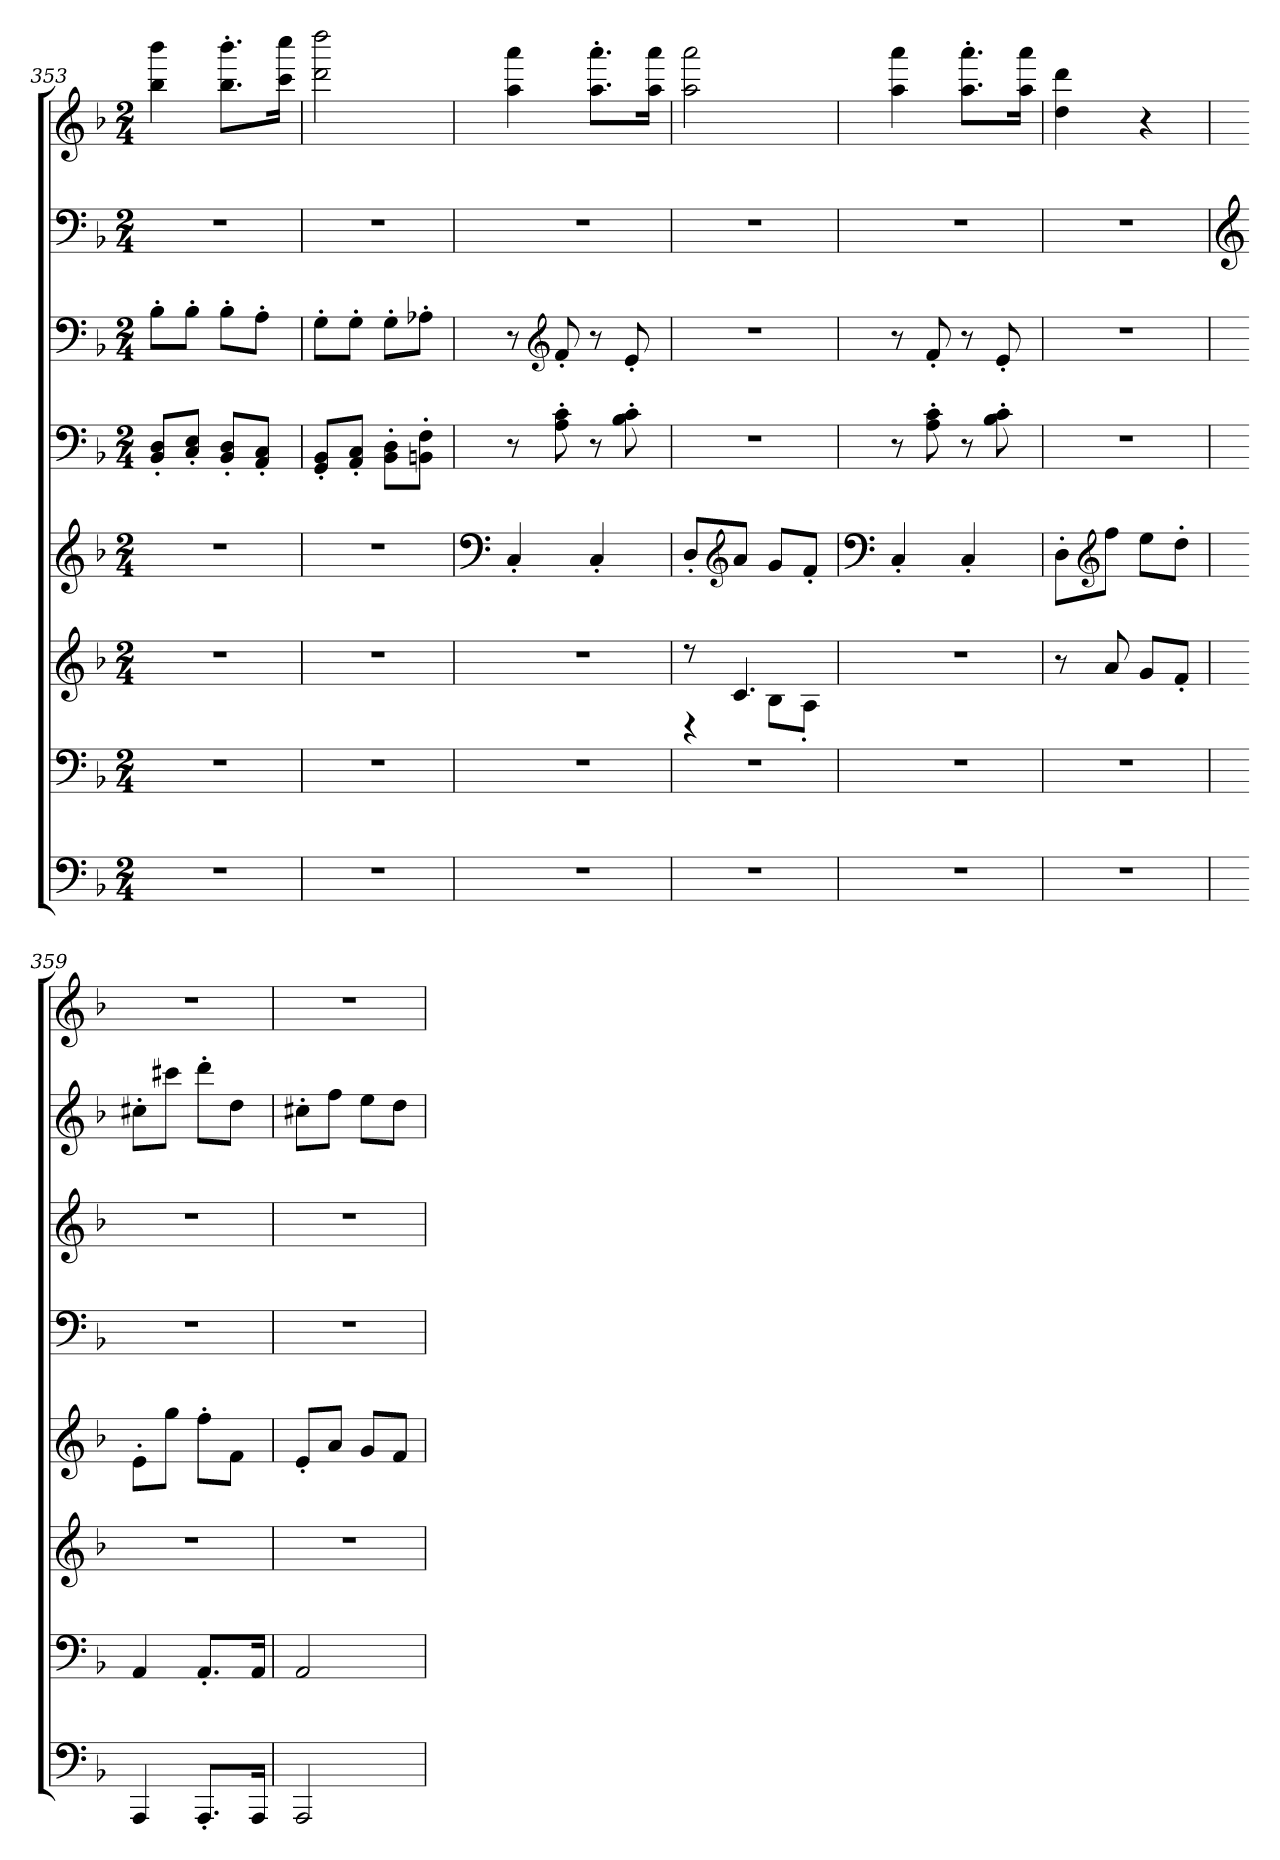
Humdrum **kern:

**kern	**kern	**kern	**kern	**kern	**kern	**kern	**kern
*part5	*part5	*part4	*part4	*part3	*part3	*part2	*part1
*staff8	*staff7	*staff6	*staff5	*staff4	*staff3	*staff2	*staff1
*clefF4	*clefF4	*clefG2	*clefG2	*clefF4	*clefF4	*clefF4	*clefG2
*k[b-]	*k[b-]	*k[b-]	*k[b-]	*k[b-]	*k[b-]	*k[b-]	*k[b-]
*M2/4	*M2/4	*M2/4	*M2/4	*M2/4	*M2/4	*M2/4	*M2/4
*MM96	*MM96	*MM96	*MM96	*MM96	*MM96	*MM96	*MM96
=353	=353	=353	=353	=353	=353	=353	=353
2r	2r	2r	2r	8BB-/' 8D/'L	8B-'\L	2r	4bb-\ 4bbb-\
.	.	.	.	8C/' 8E/'J	8B-'\J	.	.
.	.	.	.	8BB-/' 8D/'L	8B-'\L	.	8.bb-\' 8.bbb-\'L
.	.	.	.	8AA/' 8C/'J	8A'\J	.	.
.	.	.	.	.	.	.	16ccc\ 16cccc\Jk
!!LO:PB:g=z
=354	=354	=354	=354	=354	=354	=354	=354
2r	2r	2r	2r	8GG/' 8BB-/'L	8G'\L	2r	2ddd\ 2dddd\
.	.	.	.	8AA/' 8C/'J	8G'\J	.	.
.	.	.	.	8BB-\' 8D\'L	8G'\L	.	.
.	.	.	.	8BBn\' 8F\'J	8A-X'\J	.	.
=355	=355	=355	=355	=355	=355	=355	=355
*	*	*	*clefF4	*	*	*	*
*	*	*	*	*	*	*	*MM96
2r	2r	2r	4C'/	8r	8r	2r	4aa\ 4aaa\
*	*	*	*	*	*clefG2	*	*
.	.	.	.	8A\' 8c\'	8f'/	.	.
.	.	.	4C'/	8r	8r	.	8.aa\' 8.aaa\'L
.	.	.	.	8B-\' 8c\'	8e'/	.	.
.	.	.	.	.	.	.	16aa\ 16aaa\Jk
=356	=356	=356	=356	=356	=356	=356	=356
*	*	*^	*	*	*	*	*
2r	2r	8r	4r	8D'/L	2r	2r	2r	2aa\ 2aaa\
*	*	*	*	*clefG2	*	*	*	*
.	.	4.c/	.	8a/J	.	.	.	.
.	.	.	8B-\L	8g/L	.	.	.	.
.	.	.	8A'\J	8f'/J	.	.	.	.
*	*	*v	*v	*	*	*	*	*
=357	=357	=357	=357	=357	=357	=357	=357
*	*	*	*clefF4	*	*	*	*
2r	2r	2r	4C'/	8r	8r	2r	4aa\ 4aaa\
.	.	.	.	8A\' 8c\'	8f'/	.	.
.	.	.	4C'/	8r	8r	.	8.aa\' 8.aaa\'L
.	.	.	.	8B-\' 8c\'	8e'/	.	.
.	.	.	.	.	.	.	16aa\ 16aaa\Jk
=358	=358	=358	=358	=358	=358	=358	=358
2r	2r	8r	8D'\L	2r	2r	2r	4dd\ 4ddd\
*	*	*	*clefG2	*	*	*	*
.	.	8a/	8ff\J	.	.	.	.
.	.	8g/L	8ee\L	.	.	.	4r
.	.	8f'/J	8dd'\J	.	.	.	.
!!LO:PB:g=z
=359	=359	=359	=359	=359	=359	=359	=359
*	*	*	*	*	*	*clefG2	*
*	*	*	*	*	*	*	*MM96
4AAA/	4AA/	2r	8e'\L	2r	2r	8cc#X'\L	2r
.	.	.	8gg\J	.	.	8ccc#X\J	.
8.AAA'/L	8.AA'/L	.	8ff'\L	.	.	8ddd'\L	.
.	.	.	8f\J	.	.	8dd\J	.
16AAA/Jk	16AA/Jk	.	.	.	.	.	.
=360	=360	=360	=360	=360	=360	=360	=360
2AAA/	2AA/	2r	8e'/L	2r	2r	8cc#X'\L	2r
.	.	.	8a/J	.	.	8ff\J	.
.	.	.	8g/L	.	.	8ee\L	.
.	.	.	8f/J	.	.	8dd\J	.
=	=	=	=	=	=	=	=
*-	*-	*-	*-	*-	*-	*-	*-
